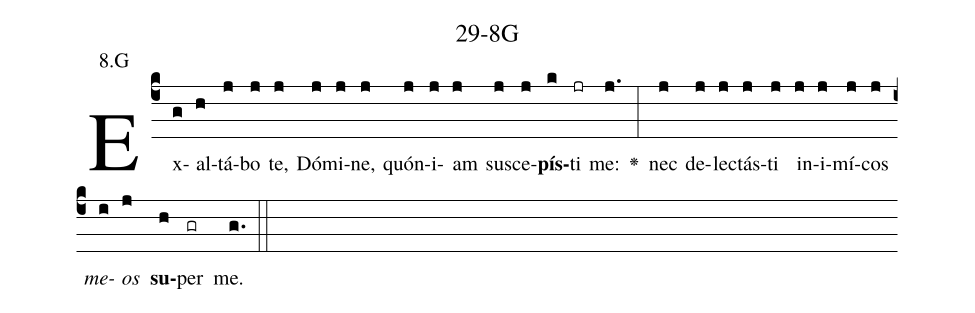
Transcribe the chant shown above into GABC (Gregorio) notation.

name: 29-8G;
annotation: 8.G;
%%
(c4)Ex(g)al(h)tá(j)bo(j) te,(j) Dó(j)mi(j)ne,(j) quón(j)i(j)am(j) su(j)sce(j)<b>pís</b>(k)ti(jr) me:(j.) <v>\greheightstar</v>(:) nec(j) de(j)lec(j)tás(j)ti(j) in(j)i(j)mí(j)cos(j) <i>me</i>(i)<i>os</i>(j) <b>su</b>(h)per(gr) me.(g.) (::)


%E(j) u(j) o(i) u(j) a(h) e.(g.) (::)
